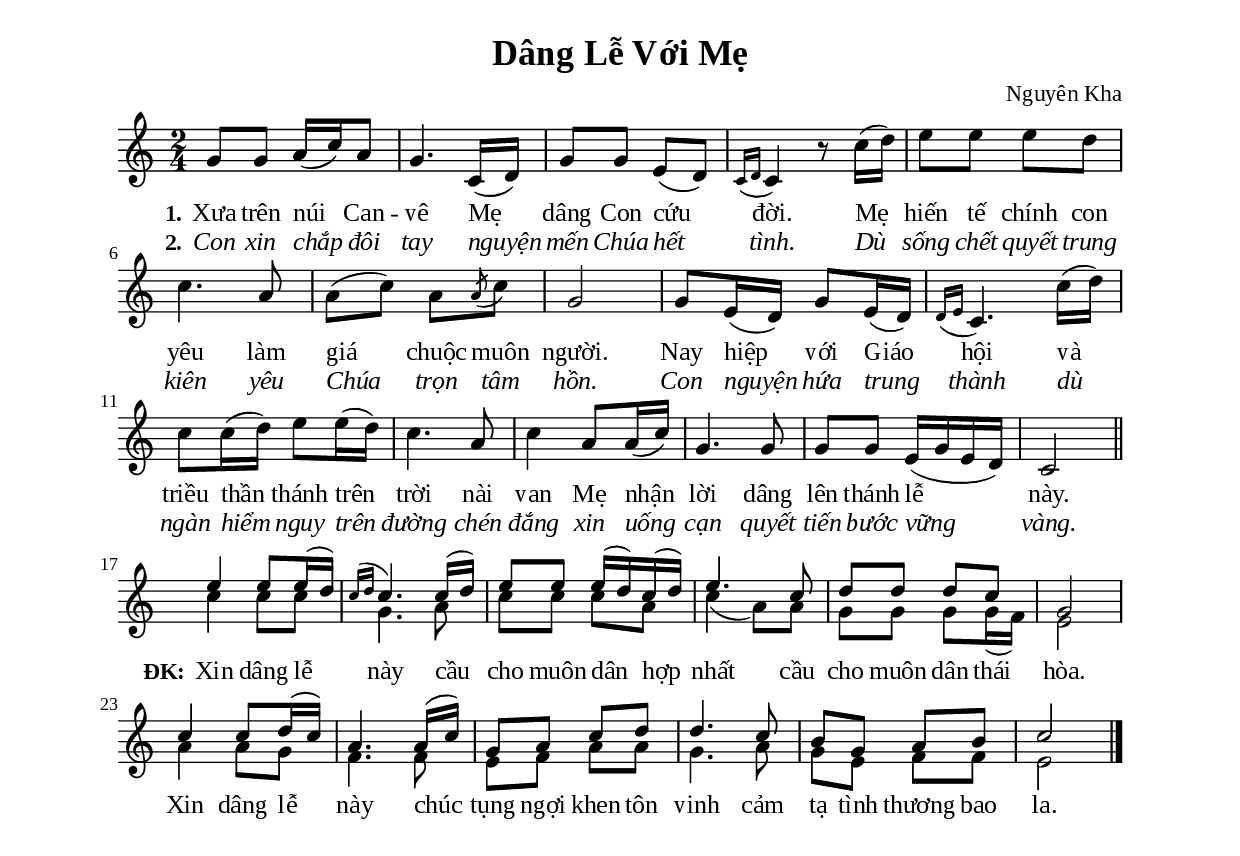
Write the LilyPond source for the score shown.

% Cài đặt chung
\version "2.20.0"
\include "english.ly"

\header {
  title = "Dâng Lễ Với Mẹ"
  composer = "Nguyên Kha"
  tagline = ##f
}

global = {
  \key c \major
  \time 2/4
}

\paper {
  #(set-paper-size "a4")
  top-margin = 15\mm
  bottom-margin = 15\mm
  left-margin = 20\mm
  right-margin = 20\mm
  indent = #0
  #(define fonts
	 (make-pango-font-tree "Liberation Serif"
	 		       "Liberation Serif"
			       "Liberation Serif"
			       (/ 20 20)))
}

inNghieng = { \override LyricText.font-shape = #'italic }

% Nhạc phiên khúc
nhacPhienKhuc = \relative c'' {
  g8 g a16 (c) a8 |
  g4. c,16 (d) |
  g8 g e (d) |
  \acciaccatura { c16 d } c4 r8 c'16 (d) |
  e8 e e d |
  c4. a8 |
  a (c) a \acciaccatura a c |
  g2 |
  g8 e16 (d) g8 e16 (d) |
  \acciaccatura { d16 e } c4. c'16 (d) |
  c8 c16 (d) e8 e16 (d) |
  c4. a8 |
  c4 a8 a16 (c) |
  g4. g8 |
  g g e16 (g e d) |
  c2 \bar "||"
}

% Nhạc điệp khúc
nhacDiepKhucSop = \relative c'' {
  \set Score.currentBarNumber = #17
  e4 e8 e16 (d) |
  \acciaccatura { c16 d } c4. c16 (d) |
  e8 e e16 (d) c (d) |
  e4. c8 |
  d d d c |
  g2 |
  c4 c8 d16 (c) |
  a4. a16 (c) |
  g8 a c d |
  d4. c8 |
  b g a b |
  c2 \bar "|."
}

nhacDiepKhucBass = \relative c'' {
  c4 c8 c |
  g4. a8 |
  c c c a |
  c4 (a8) a |
  g g g g16 (f) |
  e2 |
  a4 a8 g |
  f4. f8 |
  e f a a |
  g4. a8 |
  g e f f |
  e2
}

% Lời phiên khúc
loiPhienKhucMot = \lyricmode {
  \set stanza = #"1."
  Xưa trên núi Can -- vê Mẹ dâng Con cứu đời.
  Mẹ hiến tế chính con yêu làm giá chuộc muôn người.
  Nay hiệp với Giáo hội và triều thần thánh trên trời
  nài van Mẹ nhận lời dâng lên thánh lễ này.
}

loiPhienKhucHai = \lyricmode {
  \set stanza = #"2."
  Con xin chắp đôi tay nguyện mến Chúa hết tình.
  Dù sống chết quyết trung kiên yêu Chúa trọn tâm hồn.
  Con nguyện hứa trung thành dù ngàn hiểm nguy trên đường
  chén đắng xin uống cạn quyết tiến bước vững vàng.
}

% Lời điệp khúc
loiDiepKhuc = \lyricmode {
  \set stanza = #"ĐK:"
  Xin dâng lễ này cầu cho muôn dân hợp nhất
  cầu cho muôn dân thái hòa.
  Xin dâng lễ này chúc tụng ngợi khen tôn vinh
  cảm tạ tình thương bao la.
}

% Dàn trang
\score {
  \new ChoirStaff <<
    \new Staff = verses <<
      \new Voice = "verse" {
        \global \stemNeutral \nhacPhienKhuc
      }
    >>
    \new Lyrics \lyricsto verse \loiPhienKhucMot
    \new Lyrics \with \inNghieng \lyricsto verse \loiPhienKhucHai
  >>
}

\score {
  \new ChoirStaff <<
    \new Staff = chorus <<
      \override Staff.TimeSignature.transparent = ##t
      \new Voice = "sopranos" {
        \voiceOne \global \stemUp \nhacDiepKhucSop
      }
      \new Voice = "basses" {
        \voiceTwo \global \stemDown \nhacDiepKhucBass
      }
    >>
    \new Lyrics = basses
    \context Lyrics = basses \lyricsto sopranos \loiDiepKhuc
  >>
}

